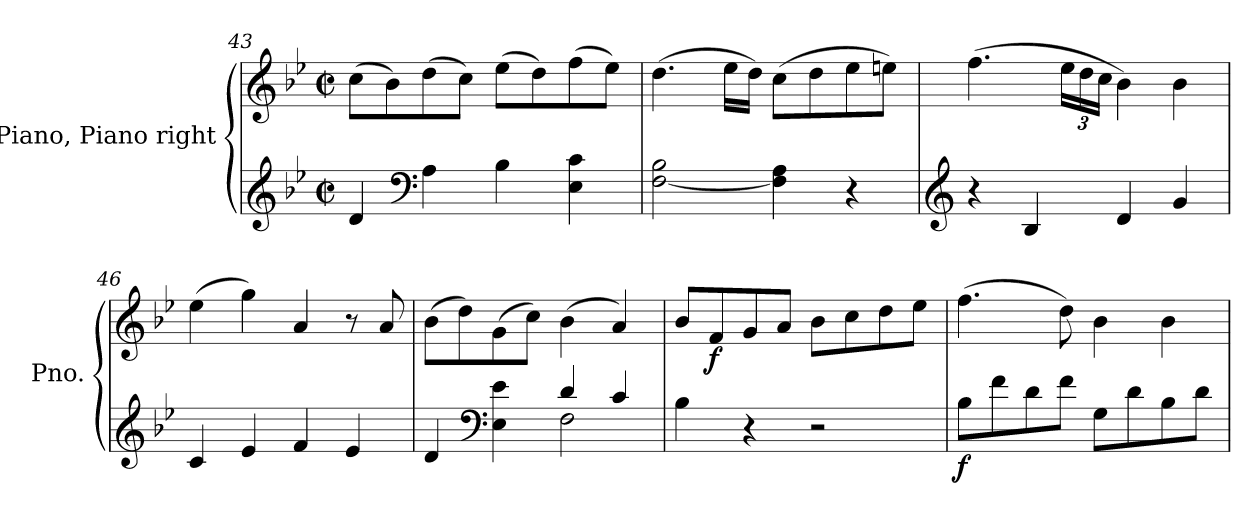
**kern	**kern	**dynam
*part1	*part1	*part1
*staff2	*staff1	*staff1/2
*I"Piano, Piano right	*	*
*I'Pno.	*	*
!!LO:LB:g=z
*clefG2	*clefG2	*
*k[b-e-]	*k[b-e-]	*
*M2/2	*M2/2	*
*met(c|)	*met(c|)	*
=43	=43	=43
4d/	(>8cc\L	.
.	8b-\)	.
*clefF4	*	*
4A\	(>8dd\	.
.	8cc\J)	.
4B-\	(>8ee-\L	.
.	8dd\)	.
4E-\ 4c\	(>8ff\	.
.	8ee-\J)	.
=44	=44	=44
[2F\ 2B-\	(>4.dd\	.
.	16ee-\LL	.
.	16dd\JJ)	.
4F\] 4A\	(>8cc\L	.
.	8dd\	.
4r	8ee-\	.
.	8een\J)	.
=45	=45	=45
*clefG2	*	*
4r	(>4.ff\	.
4B-/	.	.
*	*Xbrackettup	*
.	24ee-\LL	.
.	24dd\	.
.	24cc\JJ	.
4d/	4b-\)	.
4g/	4b-\	.
=46	=46	=46
4c/	(>4ee-\	.
4e-/	4gg\)	.
4f/	4a/	.
4e-/	8r	.
.	8a/	.
=47	=47	=47
*^	*	*
4d/	2ryy	(>8b-\L	.
.	.	8dd\)	.
*clefF4	*	*	*
4E-\ 4e-\	.	(>8g\	.
.	.	8cc\J)	.
4d/	2F\	(>4b-\	.
4c/	.	4a/)	.
*v	*v	*	*
!!LO:LB:g=z
=48	=48	=48
4B-\	8b-/L	.
!	!	!LO:DY:b
.	8f/	f
4r	8g/	.
.	8a/J	.
2r	8b-\L	.
.	8cc\	.
.	8dd\	.
.	8ee-\J	.
=49	=49	=49
!	!	!LO:DY:b=2
8B-\L	(>4.ff\	f
8f\	.	.
8d\	.	.
8f\J	8dd\)	.
8G\L	4b-\	.
8d\	.	.
8B-\	4b-\	.
8d\J	.	.
=	=	=
*-	*-	*-
